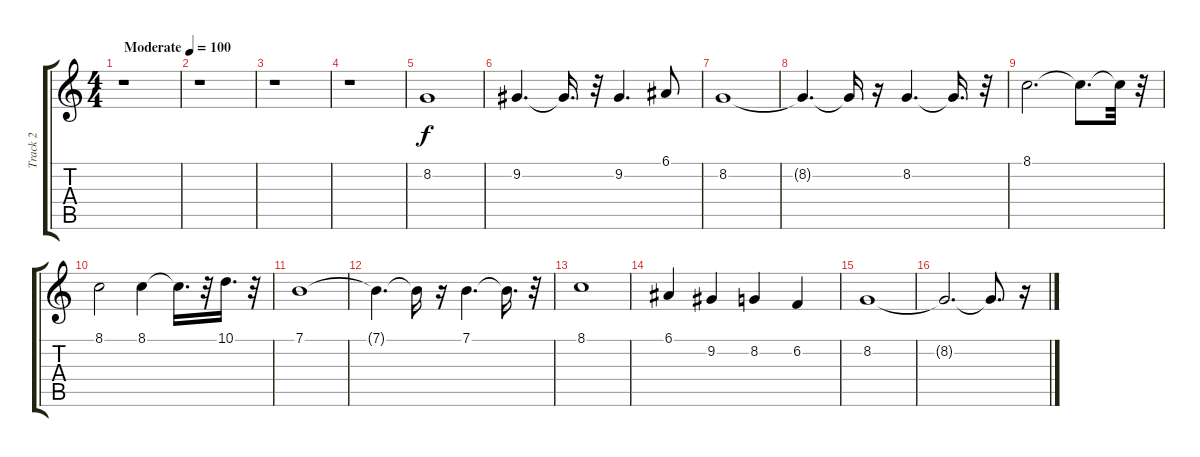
\track ("Track 2" "Track 2") {instrument stringensemble1}
\staff {score tabs}
\tuning (E4 B3 G3 D3 A2 E2) {hide}
\ts (4 4)
\tempo (100 "Moderate")
\clef g2
\ks c
r.1{dy f instrument stringensemble1} |
r.1 |
r.1 |
r.1 |
8.2.1 |
9.2.4{d} 9.2{t}.16{d} r.32 9.2.4{d} 6.1.8 |
8.2.1 |
8.2{t}.4{d} 8.2{t}.16 r.16 8.2.4{d} 8.2{t}.16{d} r.32 |
8.1.2{d} 8.1{t}.8{d} 8.1{t}.32 r.32 |
8.1.2 8.1.4 8.1{t}.16{d} r.32 10.1.16{d} r.32 |
7.1.1 |
7.1{t}.4{d} 7.1{t}.16 r.16 7.1.4{d} 7.1{t}.16{d} r.32 |
8.1.1 |
6.1.4 9.2.4 8.2.4 6.2.4 |
8.2.1 |
8.2{t}.2{d} 8.2{t}.8{d} r.16
